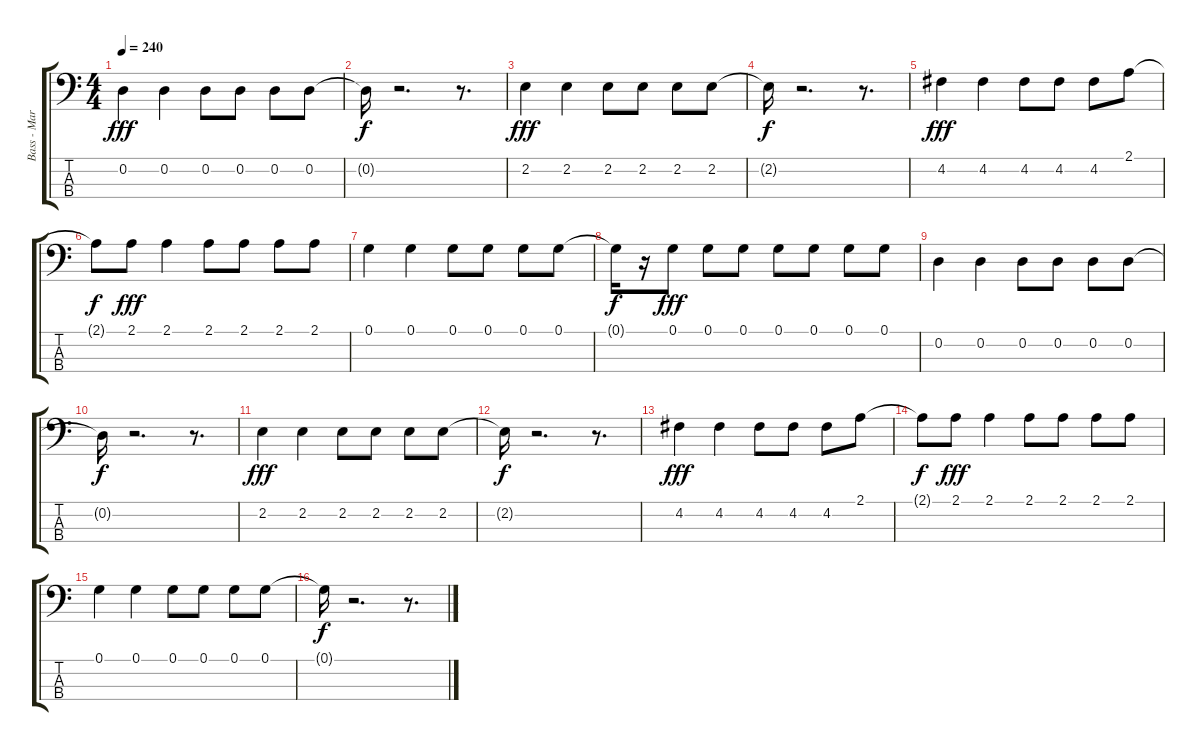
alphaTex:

\track ("Bass - Mark" "Bass - Mar") {instrument electricbassfinger}
\staff {score tabs}
\tuning (G2 D2 A1 E1) {hide}
\ts (4 4)
\tempo 240
\clef f4
\ks c
0.2.4{dy fff instrument electricbassfinger} 0.2.4 0.2.8 0.2.8 0.2.8 0.2.8 |
0.2{t}.16{dy f} r.2{d} r.8{d} |
2.2.4{dy fff} 2.2.4 2.2.8 2.2.8 2.2.8 2.2.8 |
2.2{t}.16{dy f} r.2{d} r.8{d} |
4.2.4{dy fff} 4.2.4 4.2.8 4.2.8 4.2.8 2.1.8 |
2.1{t}.8{dy f} 2.1.8{dy fff} 2.1.4 2.1.8 2.1.8 2.1.8 2.1.8 |
0.1.4 0.1.4 0.1.8 0.1.8 0.1.8 0.1.8 |
0.1{t}.16{dy f} r.16 0.1.8{dy fff} 0.1.8 0.1.8 0.1.8 0.1.8 0.1.8 0.1.8 |
0.2.4 0.2.4 0.2.8 0.2.8 0.2.8 0.2.8 |
0.2{t}.16{dy f} r.2{d} r.8{d} |
2.2.4{dy fff} 2.2.4 2.2.8 2.2.8 2.2.8 2.2.8 |
2.2{t}.16{dy f} r.2{d} r.8{d} |
4.2.4{dy fff} 4.2.4 4.2.8 4.2.8 4.2.8 2.1.8 |
2.1{t}.8{dy f} 2.1.8{dy fff} 2.1.4 2.1.8 2.1.8 2.1.8 2.1.8 |
0.1.4 0.1.4 0.1.8 0.1.8 0.1.8 0.1.8 |
0.1{t}.16{dy f} r.2{d} r.8{d}
